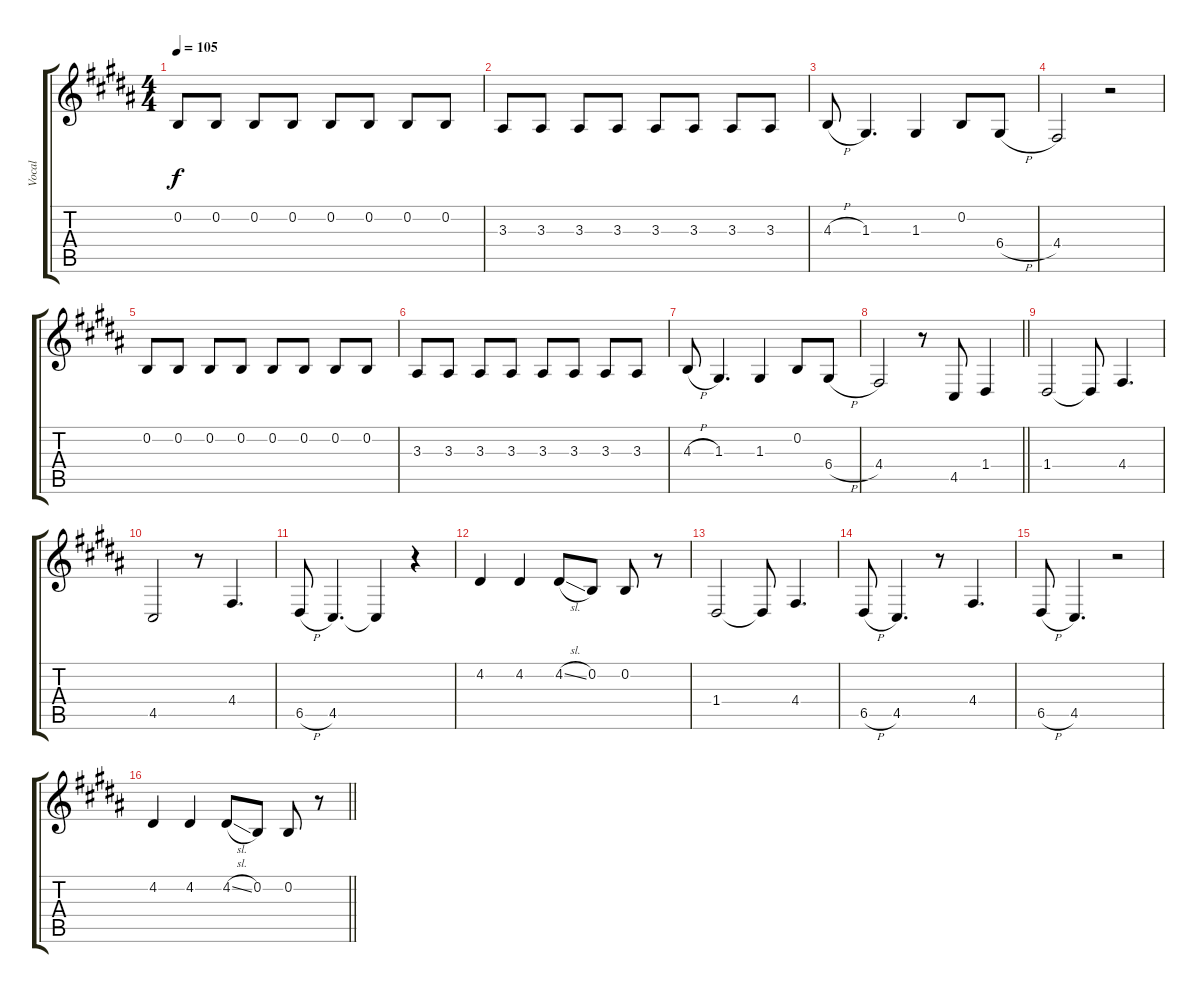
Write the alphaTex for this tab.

\track ("Vocal" "Vocal") {instrument lead8bassandlead}
\staff {score tabs}
\tuning (E4 B3 G3 D3 A2 E2) {hide}
\ts (4 4)
\tempo 105
\clef g2
\ks b
0.2.8{dy f} 0.2.8 0.2.8 0.2.8 0.2.8 0.2.8 0.2.8 0.2.8 |
3.3.8 3.3.8 3.3.8 3.3.8 3.3.8 3.3.8 3.3.8 3.3.8 |
4.3{h}.8 1.3.4{d} 1.3.4 0.2.8 6.4{h}.8 |
4.4.2 r.2 |
0.2.8 0.2.8 0.2.8 0.2.8 0.2.8 0.2.8 0.2.8 0.2.8 |
3.3.8 3.3.8 3.3.8 3.3.8 3.3.8 3.3.8 3.3.8 3.3.8 |
4.3{h}.8 1.3.4{d} 1.3.4 0.2.8 6.4{h}.8 |
\barLineRight lightlight
4.4.2 r.8 4.5.8 1.4.4 |
1.4.2 1.4{t}.8 4.4.4{d} |
4.5.2 r.8 4.4.4{d} |
6.5{h}.8 4.5.4{d} 4.5{t}.4 r.4 |
4.2.4 4.2.4 4.2{sl}.8 0.2.8 0.2.8 r.8 |
1.4.2 1.4{t}.8 4.4.4{d} |
6.5{h}.8 4.5.4{d} r.8 4.4.4{d} |
6.5{h}.8 4.5.4{d} r.2 |
\barLineRight lightlight
4.2.4 4.2.4 4.2{sl}.8 0.2.8 0.2.8 r.8
